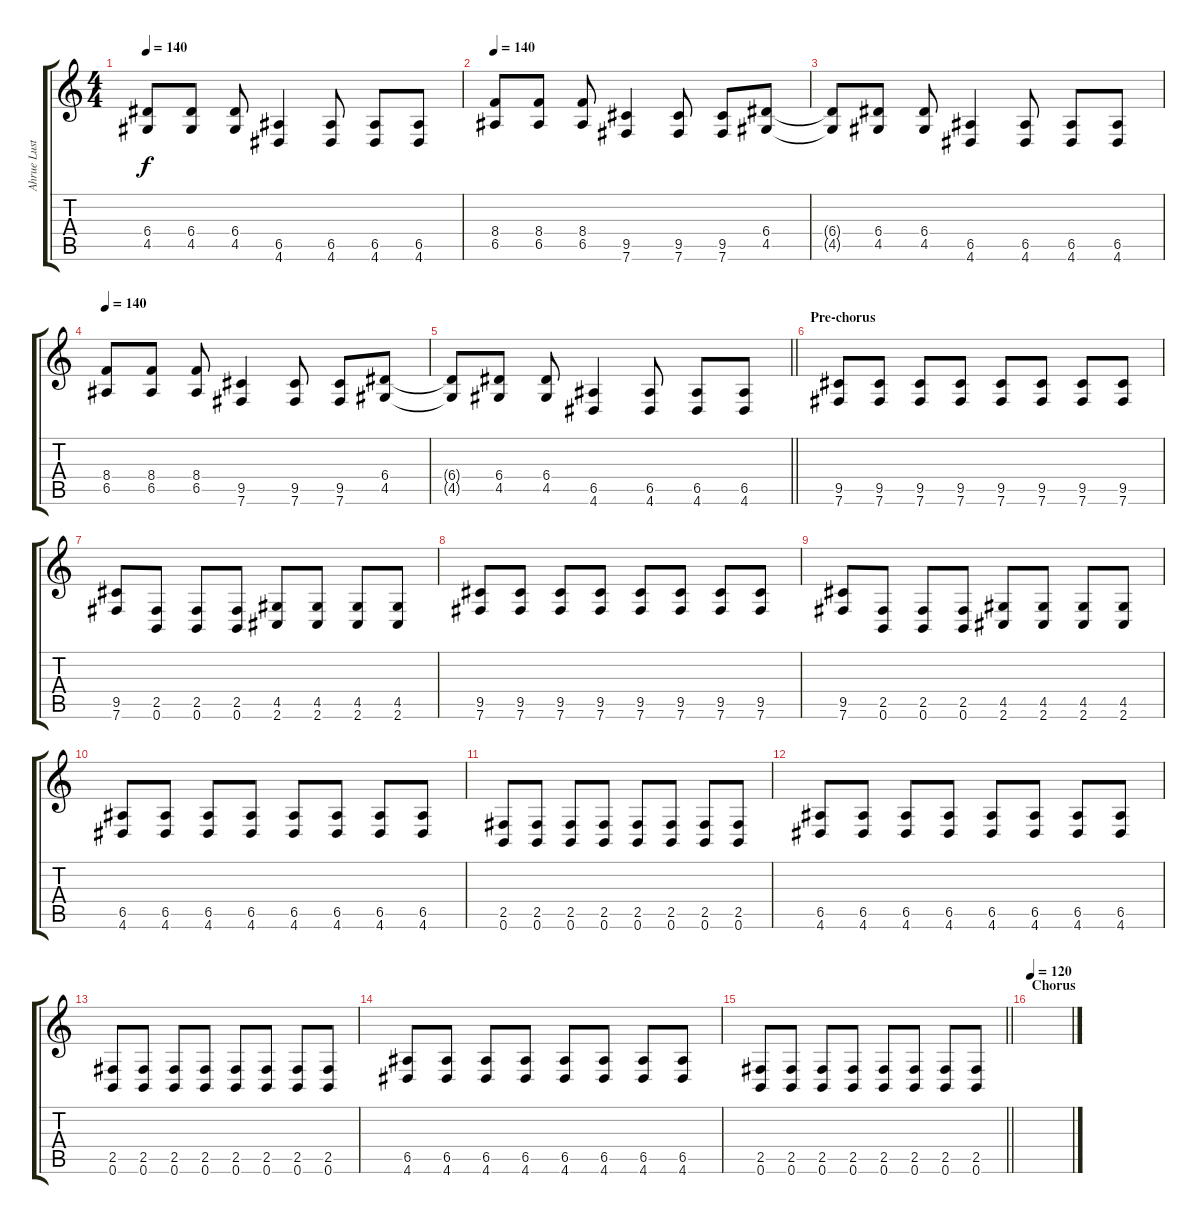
\track ("Ahrue Luster" "Ahrue Lust") {instrument distortionguitar}
\staff {score tabs}
\tuning (B3 Gb3 D3 A2 E2 B1) {hide}
\ts (4 4)
\tempo 140
\clef g2
\ks c
(6.4{t} 4.5{t}).8{dy f} (6.4 4.5).8 (6.4 4.5).8 (6.5 4.6).4 (6.5 4.6).8 (6.5 4.6).8 (6.5 4.6).8 |
\tempo 140
(8.4 6.5).8 (8.4 6.5).8 (8.4 6.5).8 (9.5 7.6).4 (9.5 7.6).8 (9.5 7.6).8 (6.4 4.5).8 |
(6.4{t} 4.5{t}).8 (6.4 4.5).8 (6.4 4.5).8 (6.5 4.6).4 (6.5 4.6).8 (6.5 4.6).8 (6.5 4.6).8 |
\tempo 140
(8.4 6.5).8 (8.4 6.5).8 (8.4 6.5).8 (9.5 7.6).4 (9.5 7.6).8 (9.5 7.6).8 (6.4 4.5).8 |
\barLineRight lightlight
(6.4{t} 4.5{t}).8 (6.4 4.5).8 (6.4 4.5).8 (6.5 4.6).4 (6.5 4.6).8 (6.5 4.6).8 (6.5 4.6).8 |
\section ("" "Pre-chorus")
(9.5 7.6).8 (9.5 7.6).8 (9.5 7.6).8 (9.5 7.6).8 (9.5 7.6).8 (9.5 7.6).8 (9.5 7.6).8 (9.5 7.6).8 |
(9.5 7.6).8 (2.5 0.6).8 (2.5 0.6).8 (2.5 0.6).8 (4.5 2.6).8 (4.5 2.6).8 (4.5 2.6).8 (4.5 2.6).8 |
(9.5 7.6).8 (9.5 7.6).8 (9.5 7.6).8 (9.5 7.6).8 (9.5 7.6).8 (9.5 7.6).8 (9.5 7.6).8 (9.5 7.6).8 |
(9.5 7.6).8 (2.5 0.6).8 (2.5 0.6).8 (2.5 0.6).8 (4.5 2.6).8 (4.5 2.6).8 (4.5 2.6).8 (4.5 2.6).8 |
(6.5 4.6).8 (6.5 4.6).8 (6.5 4.6).8 (6.5 4.6).8 (6.5 4.6).8 (6.5 4.6).8 (6.5 4.6).8 (6.5 4.6).8 |
(2.5 0.6).8 (2.5 0.6).8 (2.5 0.6).8 (2.5 0.6).8 (2.5 0.6).8 (2.5 0.6).8 (2.5 0.6).8 (2.5 0.6).8 |
(6.5 4.6).8 (6.5 4.6).8 (6.5 4.6).8 (6.5 4.6).8 (6.5 4.6).8 (6.5 4.6).8 (6.5 4.6).8 (6.5 4.6).8 |
(2.5 0.6).8 (2.5 0.6).8 (2.5 0.6).8 (2.5 0.6).8 (2.5 0.6).8 (2.5 0.6).8 (2.5 0.6).8 (2.5 0.6).8 |
(6.5 4.6).8 (6.5 4.6).8 (6.5 4.6).8 (6.5 4.6).8 (6.5 4.6).8 (6.5 4.6).8 (6.5 4.6).8 (6.5 4.6).8 |
\barLineRight lightlight
(2.5 0.6).8 (2.5 0.6).8 (2.5 0.6).8 (2.5 0.6).8 (2.5 0.6).8 (2.5 0.6).8 (2.5 0.6).8 (2.5 0.6).8 |
\section ("" "Chorus")
\tempo 120
